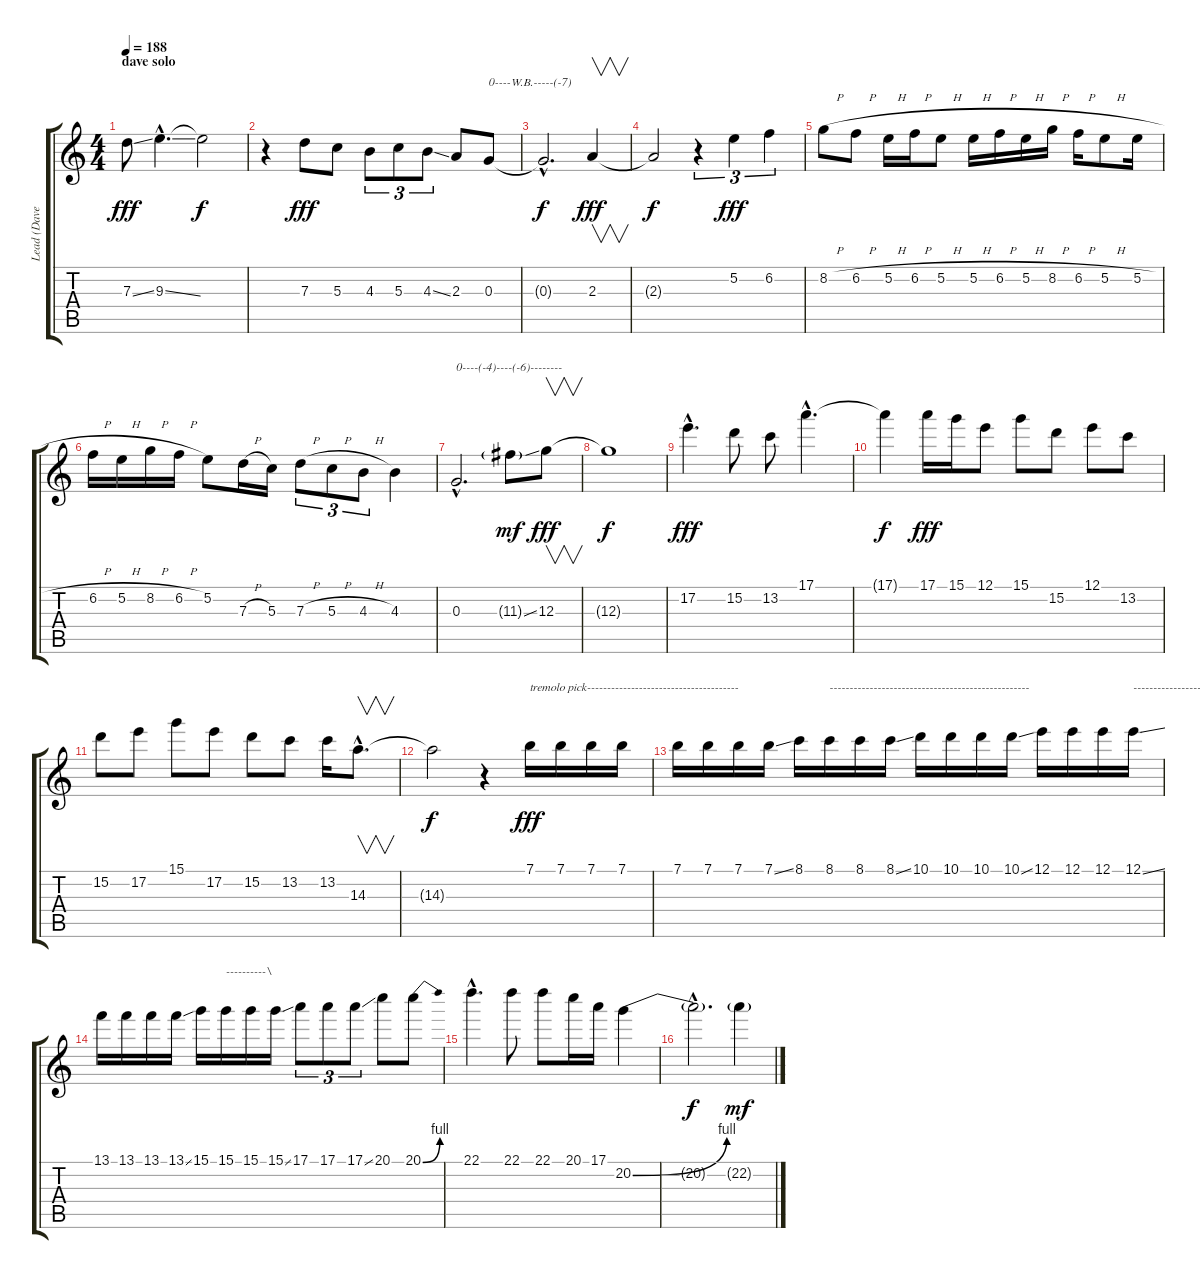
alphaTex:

\track ("Lead (Dave)" "Lead (Dave") {instrument distortionguitar}
\staff {score tabs}
\tuning (E4 B3 G3 D3 A2 E2) {hide}
\ts (4 4)
\section ("" "dave solo")
\tempo 188
\clef g2
\ks c
7.3{ss}.8{dy fff} 9.3{ss hac}.4{d} 9.3{t}.2{dy f} |
r.4 7.3.8{dy fff} 5.3.8 4.3.8{tu (3 2)} 5.3.8{tu (3 2)} 4.3{ss}.8{tu (3 2)} 2.3.8 0.3.8{txt "0----W.B.-----(-7)"} |
0.3{hac t}.2{d dy f} 2.3.4{v dy fff} |
2.3{t}.2{dy f} r.4{tu (3 2)} 5.2.4{tu (3 2) dy fff} 6.2.4{tu (3 2)} |
8.2{h}.8 6.2{h}.8 5.2{h}.16 6.2{h}.16 5.2{h}.8 5.2{h}.16 6.2{h}.16 5.2{h}.16 8.2{h}.16 6.2{h}.16 5.2{h}.8 5.2{h}.16 |
6.2{h}.16 5.2{h}.16 8.2{h}.16 6.2{h}.16 5.2.8 7.3{h}.16 5.3.16 7.3{h}.8{tu (3 2)} 5.3{h}.8{tu (3 2)} 4.3{h}.8{tu (3 2)} 4.3.4 |
0.3{hac}.2{d txt "0----(-4)----(-6)--------"} 11.3{ss g}.8{dy mf} 12.3.8{v dy fff} |
12.3{t}.1{dy f} |
17.2{hac}.4{d dy fff} 15.2.8 13.2.8 17.1{hac}.4{d} |
17.1{t}.4{dy f} 17.1.16{dy fff} 15.1.16 12.1.8 15.1.8 15.2.8 12.1.8 13.2.8 |
15.2.8 17.2.8 15.1.8 17.2.8 15.2.8 13.2.8 13.2.16 14.3{hac}.8{v d} |
14.3{t}.2{dy f} r.4 7.1.16{txt "tremolo pick--------------------------------------" dy fff} 7.1.16 7.1.16 7.1.16 |
7.1.16 7.1.16 7.1.16 7.1{ss}.16 8.1.16 8.1.16{txt "--------------------------------------------------"} 8.1.16 8.1{ss}.16 10.1.16 10.1.16 10.1.16 10.1{ss}.16 12.1.16 12.1.16 12.1.16 12.1{ss}.16{txt "-----------------------------------"} |
13.1.16 13.1.16 13.1.16 13.1{ss}.16 15.1.16 15.1.16{txt "----------\\"} 15.1.16 15.1{ss}.16 17.1.8{tu (3 2)} 17.1.8{tu (3 2)} 17.1{ss}.8{tu (3 2)} 20.1.8 20.1{be (bend 0 0 60 4)}.8 |
22.1{hac}.4{d} 22.1.8 22.1.8 20.1.16 17.1.16 20.2{be (bend 0 0 60 4)}.4 |
20.2{hac t}.2{d dy f} 22.2{g}.4{dy mf}
